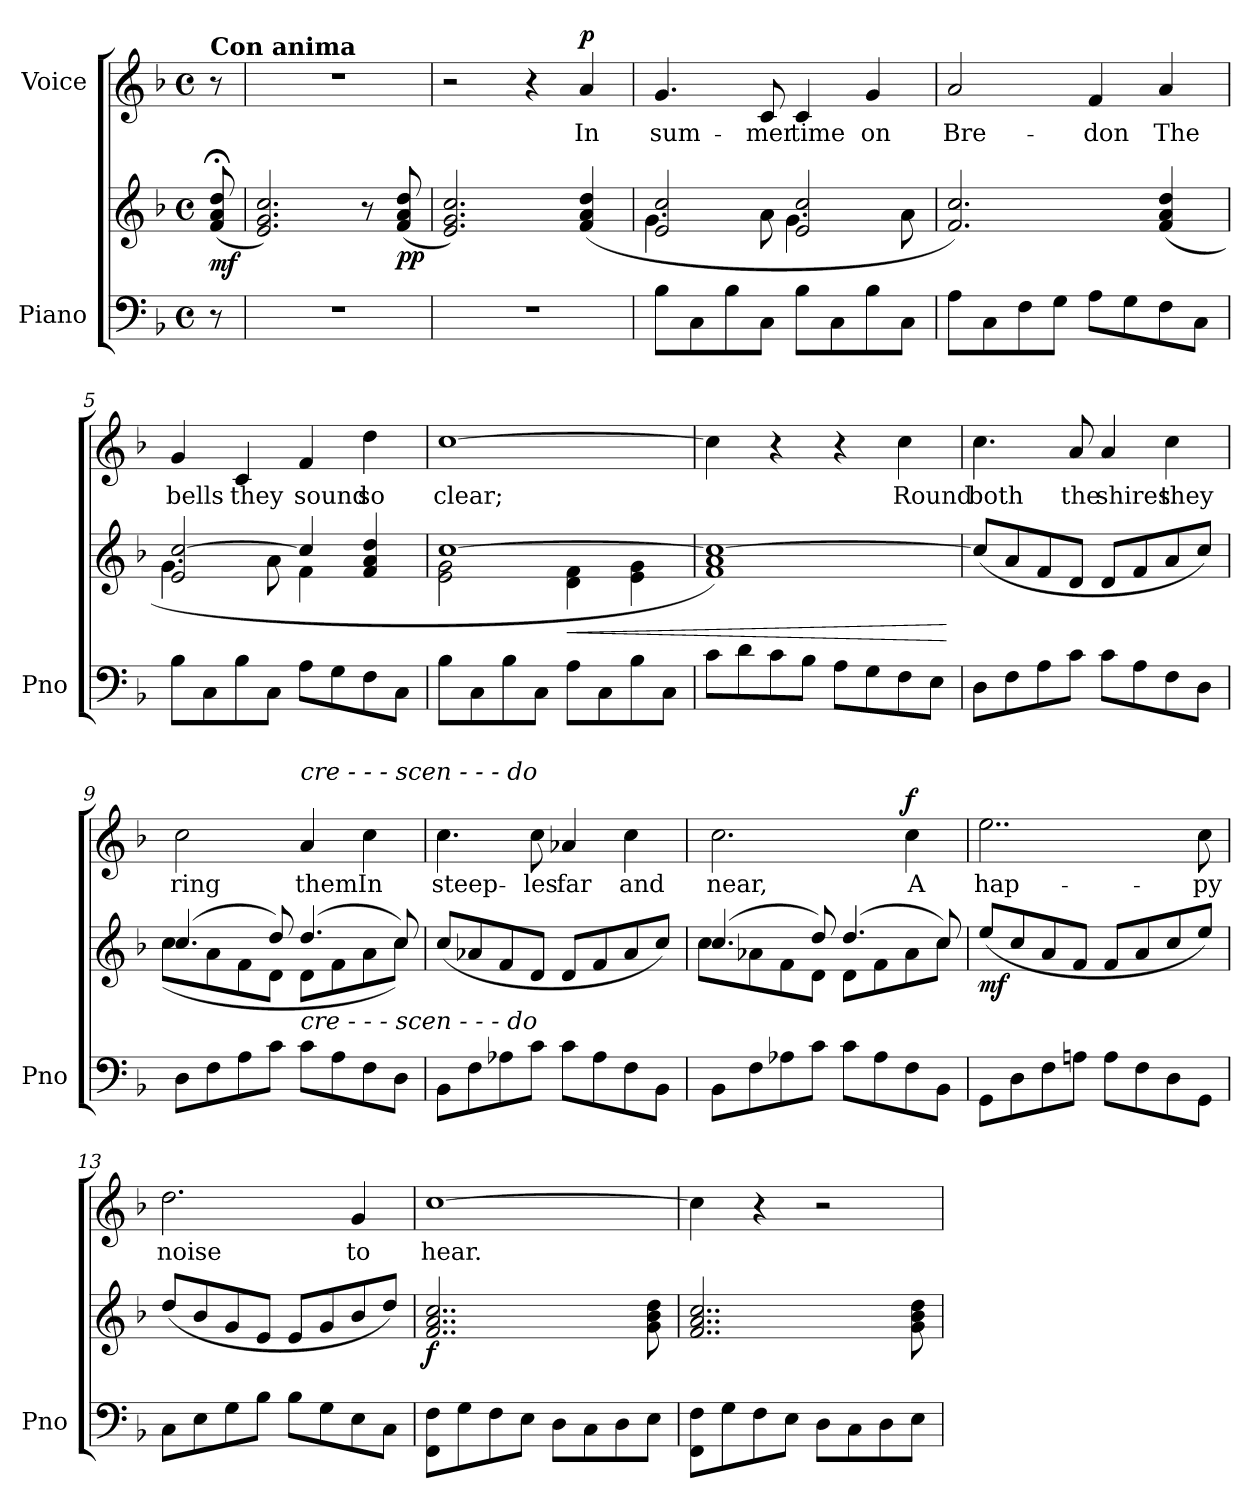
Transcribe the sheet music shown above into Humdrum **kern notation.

**kern	**kern	**dynam	**kern	**text	**dynam
*part2	*part2	*part2	*part1	*part1	*part1
*staff3	*staff2	*staff2/3	*staff1	*staff1	*staff1
*I"Piano	*	*	*I"Voice	*	*
*I'Pno	*	*	*	*	*
*clefF4	*clefG2	*	*clefG2	*	*
*k[b-]	*k[b-]	*	*k[b-]	*	*
*M4/4	*M4/4	*	*M4/4	*	*
*met(c)	*met(c)	*	*met(c)	*	*
=	=	=	=	=	=
!	!	!	!LO:TX:a:B:t=Con anima	!	!
!	!	!LO:DY:b	!	!	!
8r	(>8f/;< 8a/;< 8dd/;<	mf	8r	.	.
=1	=1	=1	=1	=1	=1
1r	2.e/ 2.g/ 2.cc/)	.	1r	.	.
.	8r	.	.	.	.
!	!	!LO:DY:b	!	!	!
.	(>8f/ 8a/ 8dd/	pp	.	.	.
=2	=2	=2	=2	=2	=2
1r	2.e/ 2.g/ 2.cc/)	.	2r	.	.
.	.	.	4r	.	.
!	!	!	!	!LO:LY:b	!LO:DY:a
.	(4f/ 4a/ 4dd/	.	4a/	In	p
=3	=3	=3	=3	=3	=3
*	*^	*	*	*	*
!	!	!	!	!	!LO:LY:b	!
8B-\L	2e/ 2cc/	4.g\	.	4.g/	sum-	.
8C\	.	.	.	.	.	.
8B-\	.	.	.	.	.	.
!	!	!	!	!	!LO:LY:b	!
8C\J	.	8a\	.	8c/	-mer	.
!	!	!	!	!	!LO:LY:b	!
8B-\L	2e/ 2cc/	4.g\	.	4c/	time	.
8C\	.	.	.	.	.	.
!	!	!	!	!	!LO:LY:b	!
8B-\	.	.	.	4g/	on	.
8C\J	.	8a\	.	.	.	.
=4	=4	=4	=4	=4	=4	=4
!	!	!	!	!	!LO:LY:b	!
*	*v	*v	*	*	*	*
8A\L	2.f/ 2.cc/)	.	2a/	Bre-	.
8C\	.	.	.	.	.
8F\	.	.	.	.	.
8G\J	.	.	.	.	.
!	!	!	!	!LO:LY:b	!
8A\L	.	.	4f/	-don	.
8G\	.	.	.	.	.
!	!	!	!	!LO:LY:b	!
8F\	(4f/ 4a/ 4dd/	.	4a/	The	.
8C\J	.	.	.	.	.
!!LO:LB:g=z
=5	=5	=5	=5	=5	=5
*	*^	*	*	*	*
!	!	!	!	!	!LO:LY:b	!
8B-\L	2e/ [2cc/	4.g\	.	4g/	bells	.
8C\	.	.	.	.	.	.
!	!	!	!	!	!LO:LY:b	!
8B-\	.	.	.	4c/	they	.
8C\J	.	8a\	.	.	.	.
!	!	!	!	!	!LO:LY:b	!
8A\L	4cc/]	4f\	.	4f/	sound	.
8G\	.	.	.	.	.	.
!	!	!	!	!	!LO:LY:b	!
8F\	4f/ 4a/ 4dd/	4ryy	.	4dd\	so	.
8C\J	.	.	.	.	.	.
=6	=6	=6	=6	=6	=6	=6
!	!	!	!	!	!LO:LY:b	!
8B-\L	[1cc	2e\ 2g\	.	[1cc	clear;	.
8C\	.	.	.	.	.	.
8B-\	.	.	.	.	.	.
8C\J	.	.	.	.	.	.
!	!	!	!LO:HP:b	!	!	!
8A\L	.	4d\ 4f\	<	.	.	.
8C\	.	.	.	.	.	.
8B-\	.	4e\ 4g\	.	.	.	.
8C\J	.	.	.	.	.	.
*	*v	*v	*	*	*	*
=7	=7	=7	=7	=7	=7
8c\L	1f 1a 1cc_)	.	4cc\]	.	.
8d\	.	.	.	.	.
8c\	.	.	4r	.	.
8B-\J	.	.	.	.	.
8A\L	.	.	4r	.	.
8G\	.	.	.	.	.
!	!	!	!	!LO:LY:b	!
8F\	.	.	4cc\	Round	.
8E\J	.	.	.	.	.
.	.	[	.	.	.
!!LO:LB:g=z
=8	=8	=8	=8	=8	=8
!	!	!	!	!LO:LY:b	!
8D\L	(8cc/L]	.	4.cc\	both	.
8F\	8a/	.	.	.	.
8A\	8f/	.	.	.	.
!	!	!	!	!LO:LY:b	!
8c\J	8d/J	.	8a/	the	.
!	!	!	!	!LO:LY:b	!
8c\L	8d/L	.	4a/	shires	.
8A\	8f/	.	.	.	.
!	!	!	!	!LO:LY:b	!
8F\	8a/	.	4cc\	they	.
8D\J	8cc/J)	.	.	.	.
!!LO:PB:g=z
=9	=9	=9	=9	=9	=9
*	*^	*	*	*	*
!	!	!LO:N:head=solid	!	!	!LO:LY:b	!
8D\L	(4.cc/	(8cc\L	.	2cc\	ring	.
8F\	.	8a\	.	.	.	.
8A\	.	8f\	.	.	.	.
8c\J	8dd/)	8d\J	.	.	.	.
!	!	!	!	!LO:TX:a:i:t=cre       -             -             -       scen    -             -             -       do	!	!
!	!LO:TX:b:i:t=cre       -             -             -       scen    -             -             -       do	!	!	!	!	!
!	!	!	!	!	!LO:LY:b	!
8c\L	(4.dd/	8d\L	.	4a/	them	.
8A\	.	8f\	.	.	.	.
!	!	!	!	!	!LO:LY:b	!
8F\	.	8a\	.	4cc\	In	.
8D\J	8cc/)	8cc\J)	.	.	.	.
=10	=10	=10	=10	=10	=10	=10
!	!	!	!	!	!LO:LY:b	!
*	*v	*v	*	*	*	*
8BB-\L	(8cc/L	.	4.cc\	steep-	.
8F\	8a-X/	.	.	.	.
8A-X\	8f/	.	.	.	.
!	!	!	!	!LO:LY:b	!
8c\J	8d/J	.	8cc\	-les	.
!	!	!	!	!LO:LY:b	!
8c\L	8d/L	.	4a-X/	far	.
8A-\	8f/	.	.	.	.
!	!	!	!	!LO:LY:b	!
8F\	8a-/	.	4cc\	and	.
8BB-\J	8cc/J)	.	.	.	.
=11	=11	=11	=11	=11	=11
*	*^	*	*	*	*
!	!	!LO:N:head=solid	!	!	!LO:LY:b	!
8BB-\L	(4.cc/	8cc\L	.	2.cc\	near,	.
8F\	.	8a-X\	.	.	.	.
8A-X\	.	8f\	.	.	.	.
8c\J	8dd/)	8d\J	.	.	.	.
8c\L	(4.dd/	8d\L	.	.	.	.
8A-\	.	8f\	.	.	.	.
!	!	!	!	!	!LO:LY:b	!LO:DY:a
8F\	.	8a-\	.	4cc\	A	f
8BB-\J	8cc/)	8cc\J	.	.	.	.
!!LO:PB:g=z
=12	=12	=12	=12	=12	=12	=12
!	!	!	!LO:DY:b	!	!LO:LY:b	!
*	*v	*v	*	*	*	*
8GG\L	(8ee/L	mf	2..ee\	hap-	.
8D\	8cc/	.	.	.	.
8F\	8a/	.	.	.	.
8An\J	8f/J	.	.	.	.
8A\L	8f/L	.	.	.	.
8F\	8a/	.	.	.	.
8D\	8cc/	.	.	.	.
!	!	!	!	!LO:LY:b	!
8GG\J	8ee/J)	.	8cc\	-py	.
=13	=13	=13	=13	=13	=13
!	!	!	!	!LO:LY:b	!
8C\L	(8dd/L	.	2.dd\	noise	.
8E\	8b-/	.	.	.	.
8G\	8g/	.	.	.	.
8B-\J	8e/J	.	.	.	.
8B-\L	8e/L	.	.	.	.
8G\	8g/	.	.	.	.
!	!	!	!	!LO:LY:b	!
8E\	8b-/	.	4g/	to	.
8C\J	8dd/J)	.	.	.	.
=14	=14	=14	=14	=14	=14
!	!	!LO:DY:b	!	!LO:LY:b	!
8FF\ 8F\L	2..f/ 2..a/ 2..cc/	f	[1cc	hear.	.
8G\	.	.	.	.	.
8F\	.	.	.	.	.
8E\J	.	.	.	.	.
8D\L	.	.	.	.	.
8C\	.	.	.	.	.
8D\	.	.	.	.	.
8E\J	8g\ 8b-\ 8dd\	.	.	.	.
!!LO:LB:g=z
=15	=15	=15	=15	=15	=15
8FF\ 8F\L	2..f/ 2..a/ 2..cc/	.	4cc\]	.	.
8G\	.	.	.	.	.
8F\	.	.	4r	.	.
8E\J	.	.	.	.	.
8D\L	.	.	2r	.	.
8C\	.	.	.	.	.
8D\	.	.	.	.	.
8E\J	8g\ 8b-\ 8dd\	.	.	.	.
=	=	=	=	=	=
*-	*-	*-	*-	*-	*-
